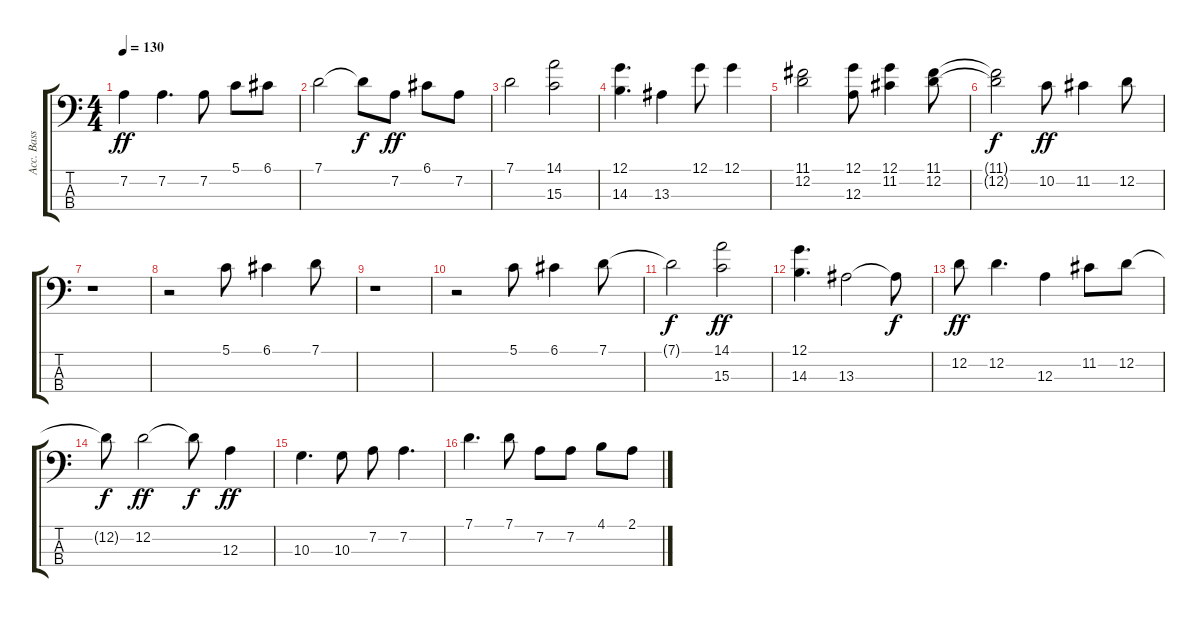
\track ("Acc. Bass" "Acc. Bass") {instrument acousticbass}
\staff {score tabs}
\tuning (G2 D2 A1 E1) {hide}
\ts (4 4)
\tempo 130
\clef f4
\ks c
7.2.4{dy ff} 7.2.4{d} 7.2.8 5.1.8 6.1.8 |
7.1.2 7.1{t}.8{dy f} 7.2.8{dy ff} 6.1.8 7.2.8 |
7.1.2 (14.1 15.3).2 |
(12.1 14.3).4{d} 13.3.4 12.1.8 12.1.4 |
(11.1 12.2).2 (12.1 12.3).8 (12.1 11.2).4 (11.1 12.2).8 |
(11.1{t} 12.2{t}).2{dy f} 10.2.8{dy ff} 11.2.4 12.2.8 |
r.1 |
r.2 5.1.8 6.1.4 7.1.8 |
r.1 |
r.2 5.1.8 6.1.4 7.1.8 |
7.1{t}.2{dy f} (14.1 15.3).2{dy ff} |
(12.1 14.3).4{d} 13.3.2 13.3{t}.8{dy f} |
12.2.8{dy ff} 12.2.4{d} 12.3.4 11.2.8 12.2.8 |
12.2{t}.8{dy f} 12.2.2{dy ff} 12.2{t}.8{dy f} 12.3.4{dy ff} |
10.3.4{d} 10.3.8 7.2.8 7.2.4{d} |
7.1.4{d} 7.1.8 7.2.8 7.2.8 4.1.8 2.1.8
